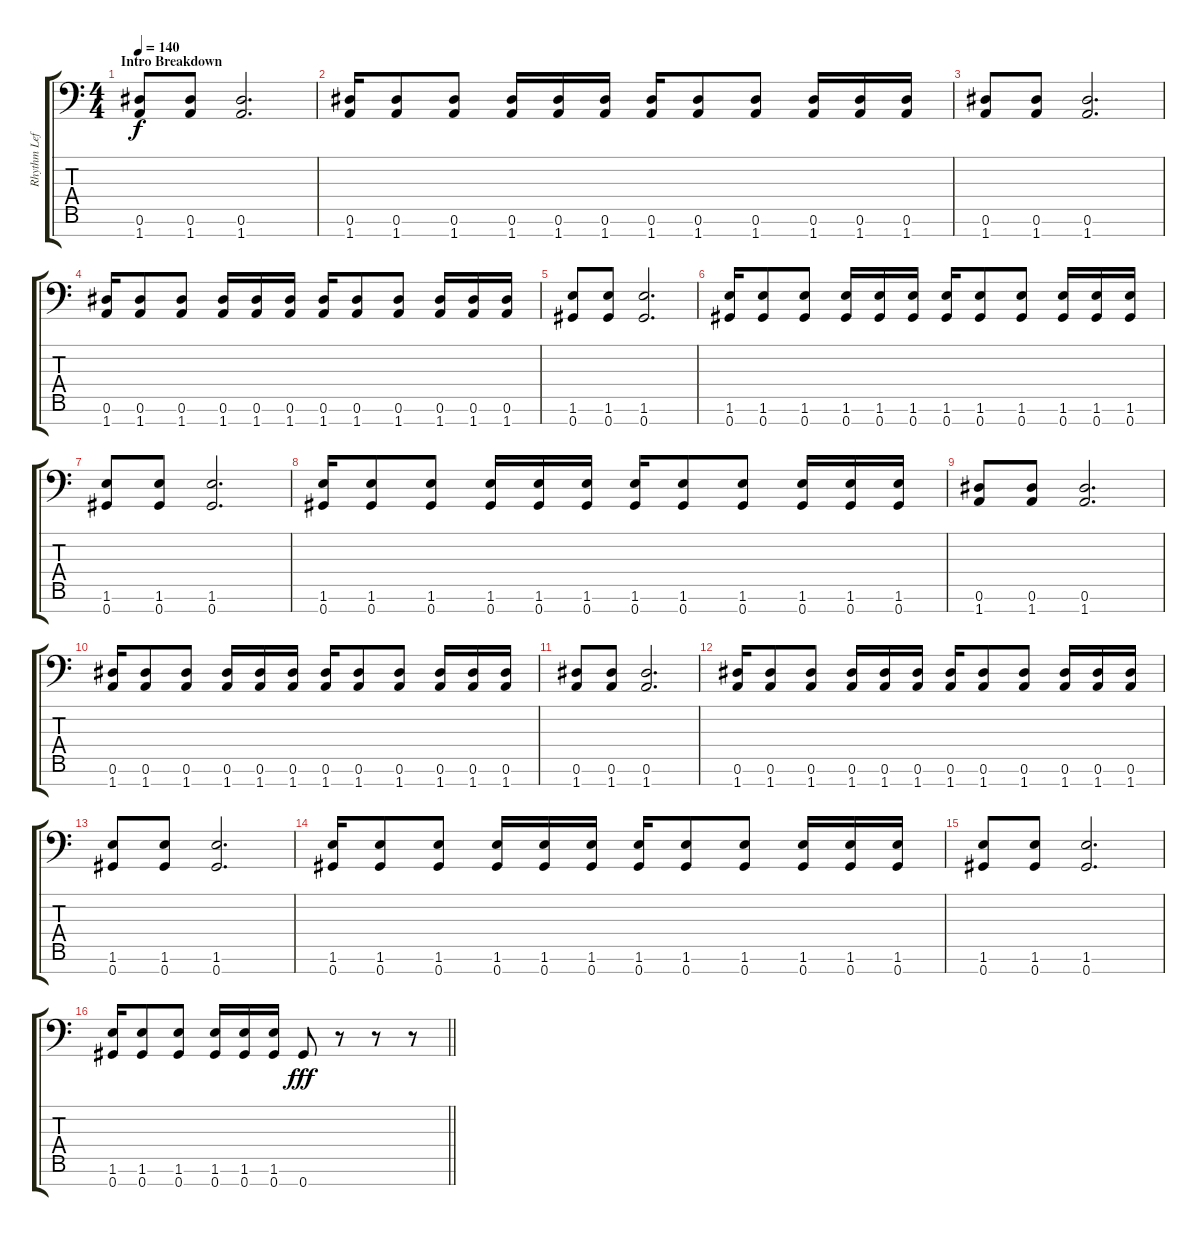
\track ("Rhythm Left" "Rhythm Lef") {instrument distortionguitar}
\staff {score tabs}
\tuning (Eb4 Bb3 Gb3 Db3 Ab2 Eb2 Ab1) {hide}
\ts (4 4)
\section ("" "Intro Breakdown")
\tempo 140
\clef f4
\ks c
(0.6 1.7).8{dy f} (0.6 1.7).8 (0.6 1.7).2{d} |
(0.6 1.7).16 (0.6 1.7).8 (0.6 1.7).8 (0.6 1.7).16 (0.6 1.7).16 (0.6 1.7).16 (0.6 1.7).16 (0.6 1.7).8 (0.6 1.7).8 (0.6 1.7).16 (0.6 1.7).16 (0.6 1.7).16 |
(0.6 1.7).8 (0.6 1.7).8 (0.6 1.7).2{d} |
(0.6 1.7).16 (0.6 1.7).8 (0.6 1.7).8 (0.6 1.7).16 (0.6 1.7).16 (0.6 1.7).16 (0.6 1.7).16 (0.6 1.7).8 (0.6 1.7).8 (0.6 1.7).16 (0.6 1.7).16 (0.6 1.7).16 |
(1.6 0.7).8 (1.6 0.7).8 (1.6 0.7).2{d} |
(1.6 0.7).16 (1.6 0.7).8 (1.6 0.7).8 (1.6 0.7).16 (1.6 0.7).16 (1.6 0.7).16 (1.6 0.7).16 (1.6 0.7).8 (1.6 0.7).8 (1.6 0.7).16 (1.6 0.7).16 (1.6 0.7).16 |
(1.6 0.7).8 (1.6 0.7).8 (1.6 0.7).2{d} |
(1.6 0.7).16 (1.6 0.7).8 (1.6 0.7).8 (1.6 0.7).16 (1.6 0.7).16 (1.6 0.7).16 (1.6 0.7).16 (1.6 0.7).8 (1.6 0.7).8 (1.6 0.7).16 (1.6 0.7).16 (1.6 0.7).16 |
(0.6 1.7).8 (0.6 1.7).8 (0.6 1.7).2{d} |
(0.6 1.7).16 (0.6 1.7).8 (0.6 1.7).8 (0.6 1.7).16 (0.6 1.7).16 (0.6 1.7).16 (0.6 1.7).16 (0.6 1.7).8 (0.6 1.7).8 (0.6 1.7).16 (0.6 1.7).16 (0.6 1.7).16 |
(0.6 1.7).8 (0.6 1.7).8 (0.6 1.7).2{d} |
(0.6 1.7).16 (0.6 1.7).8 (0.6 1.7).8 (0.6 1.7).16 (0.6 1.7).16 (0.6 1.7).16 (0.6 1.7).16 (0.6 1.7).8 (0.6 1.7).8 (0.6 1.7).16 (0.6 1.7).16 (0.6 1.7).16 |
(1.6 0.7).8 (1.6 0.7).8 (1.6 0.7).2{d} |
(1.6 0.7).16 (1.6 0.7).8 (1.6 0.7).8 (1.6 0.7).16 (1.6 0.7).16 (1.6 0.7).16 (1.6 0.7).16 (1.6 0.7).8 (1.6 0.7).8 (1.6 0.7).16 (1.6 0.7).16 (1.6 0.7).16 |
(1.6 0.7).8 (1.6 0.7).8 (1.6 0.7).2{d} |
\barLineRight lightlight
(1.6 0.7).16 (1.6 0.7).8 (1.6 0.7).8 (1.6 0.7).16 (1.6 0.7).16 (1.6 0.7).16 0.7.8{dy fff} r.8 r.8 r.8
